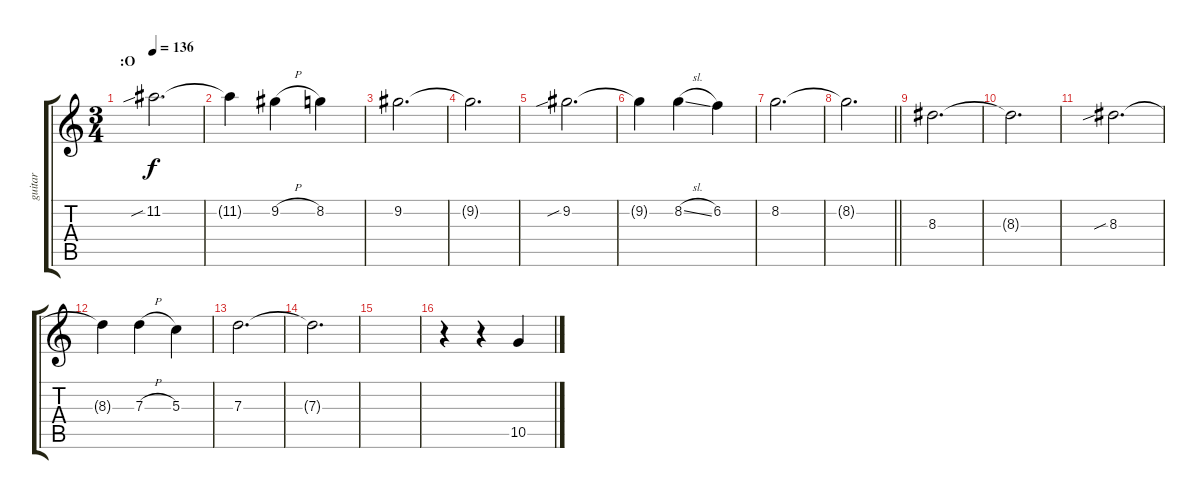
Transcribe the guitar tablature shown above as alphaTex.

\track ("guitar" "guitar") {instrument distortionguitar}
\staff {score tabs}
\tuning (E4 B3 G3 D3 A2 E2) {hide}
\ts (3 4)
\section ("" ":O")
\tempo 136
\clef g2
\ks c
11.2{sib}.2{d dy f} |
11.2{t}.4 9.2{h}.4 8.2.4 |
9.2.2{d} |
9.2{t}.2{d} |
9.2{sib}.2{d} |
9.2{t}.4 8.2{sl}.4 6.2.4 |
8.2.2{d} |
\barLineRight lightlight
8.2{t}.2{d} |
\section ("" "")
8.3.2{d} |
8.3{t}.2{d} |
8.3{sib}.2{d} |
8.3{t}.4 7.3{h}.4 5.3.4 |
7.3.2{d} |
7.3{t}.2{d} |
|
r.4 r.4 10.5.4
